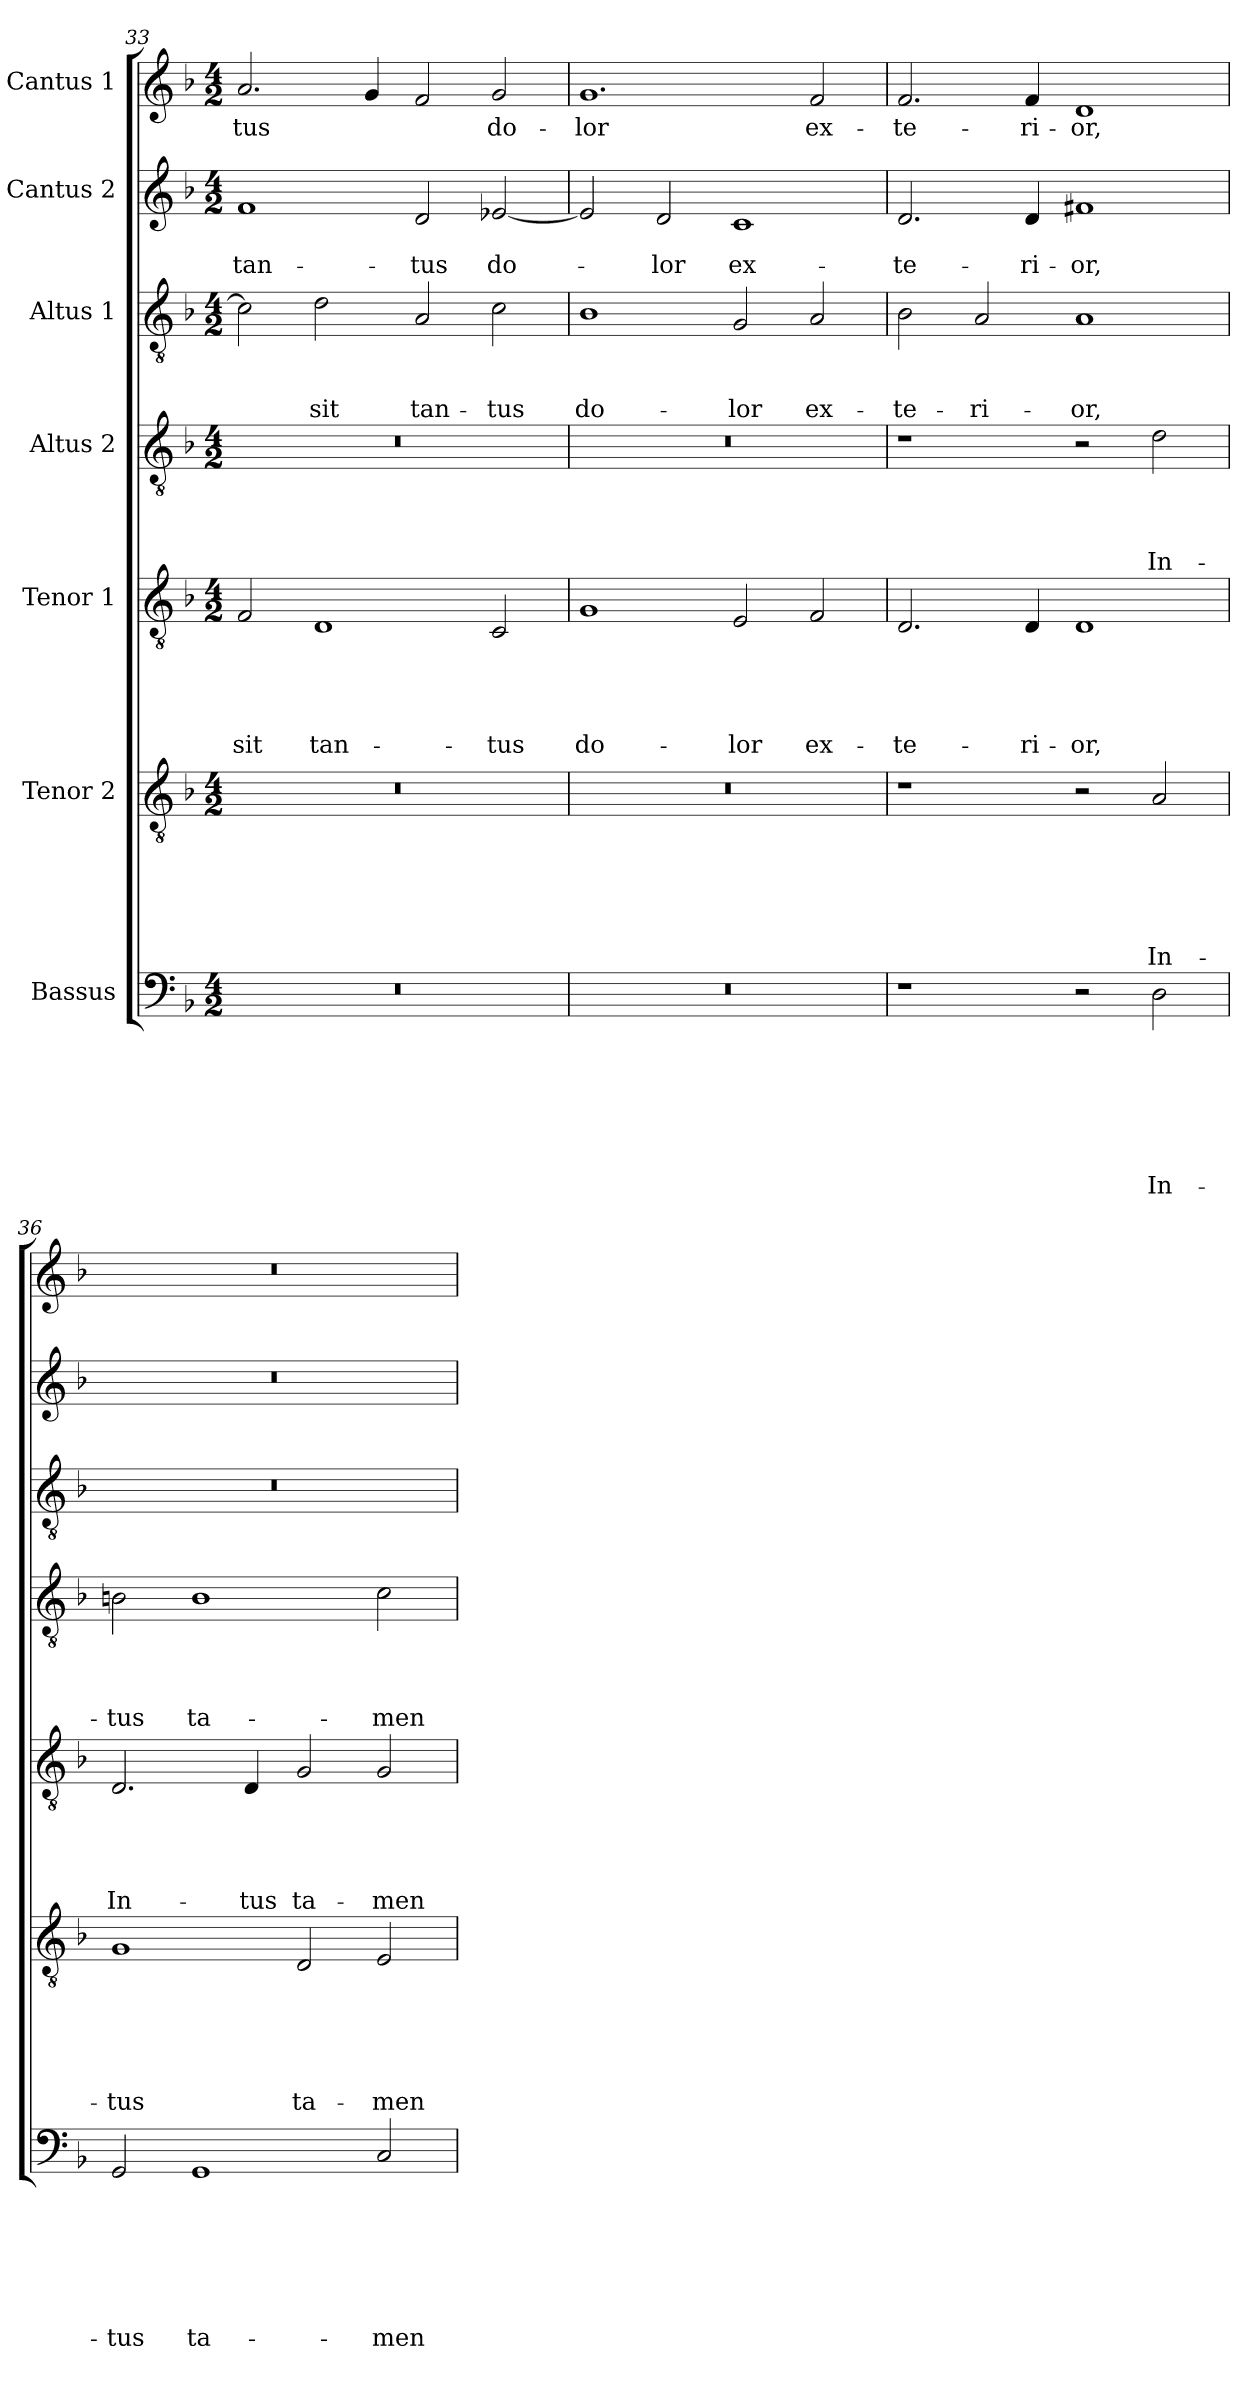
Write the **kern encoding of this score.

**kern	**text	**text	**text	**text	**text	**text	**text	**kern	**text	**text	**text	**text	**text	**text	**kern	**text	**text	**text	**text	**text	**kern	**text	**text	**text	**text	**kern	**text	**text	**text	**kern	**text	**text	**kern	**text
*part7	*part7	*part7	*part7	*part7	*part7	*part7	*part7	*part6	*part6	*part6	*part6	*part6	*part6	*part6	*part5	*part5	*part5	*part5	*part5	*part5	*part4	*part4	*part4	*part4	*part4	*part3	*part3	*part3	*part3	*part2	*part2	*part2	*part1	*part1
*staff7	*staff7	*staff7	*staff7	*staff7	*staff7	*staff7	*staff7	*staff6	*staff6	*staff6	*staff6	*staff6	*staff6	*staff6	*staff5	*staff5	*staff5	*staff5	*staff5	*staff5	*staff4	*staff4	*staff4	*staff4	*staff4	*staff3	*staff3	*staff3	*staff3	*staff2	*staff2	*staff2	*staff1	*staff1
*I"Bassus	*	*	*	*	*	*	*	*I"Tenor 2	*	*	*	*	*	*	*I"Tenor 1	*	*	*	*	*	*I"Altus 2	*	*	*	*	*I"Altus 1	*	*	*	*I"Cantus 2	*	*	*I"Cantus 1	*
*clefF4	*	*	*	*	*	*	*	*clefGv2	*	*	*	*	*	*	*clefGv2	*	*	*	*	*	*clefGv2	*	*	*	*	*clefGv2	*	*	*	*clefG2	*	*	*clefG2	*
*k[b-]	*	*	*	*	*	*	*	*k[b-]	*	*	*	*	*	*	*k[b-]	*	*	*	*	*	*k[b-]	*	*	*	*	*k[b-]	*	*	*	*k[b-]	*	*	*k[b-]	*
*d:	*	*	*	*	*	*	*	*d:	*	*	*	*	*	*	*d:	*	*	*	*	*	*d:	*	*	*	*	*d:	*	*	*	*d:	*	*	*d:	*
*M4/2	*	*	*	*	*	*	*	*M4/2	*	*	*	*	*	*	*M4/2	*	*	*	*	*	*M4/2	*	*	*	*	*M4/2	*	*	*	*M4/2	*	*	*M4/2	*
=33	=33	=33	=33	=33	=33	=33	=33	=33	=33	=33	=33	=33	=33	=33	=33	=33	=33	=33	=33	=33	=33	=33	=33	=33	=33	=33	=33	=33	=33	=33	=33	=33	=33	=33
!	!	!	!	!	!	!	!	!	!	!	!	!	!	!	!	!	!	!	!	!LO:LY:b	!	!	!	!	!	!	!	!	!	!	!	!LO:LY:b	!	!LO:LY:b
0r	.	.	.	.	.	.	.	0r	.	.	.	.	.	.	2F/	.	.	.	.	sit	0r	.	.	.	.	2c\]	.	.	.	1f	.	tan-	2.a/	-tus
!	!	!	!	!	!	!	!	!	!	!	!	!	!	!	!	!	!	!	!	!LO:LY:b	!	!	!	!	!	!	!	!	!LO:LY:b	!	!	!	!	!
.	.	.	.	.	.	.	.	.	.	.	.	.	.	.	1D	.	.	.	.	tan-	.	.	.	.	.	2d\	.	.	sit	.	.	.	.	.
.	.	.	.	.	.	.	.	.	.	.	.	.	.	.	.	.	.	.	.	.	.	.	.	.	.	.	.	.	.	.	.	.	4g/	.
!	!	!	!	!	!	!	!	!	!	!	!	!	!	!	!	!	!	!	!	!	!	!	!	!	!	!	!	!	!LO:LY:b	!	!	!LO:LY:b	!	!
.	.	.	.	.	.	.	.	.	.	.	.	.	.	.	.	.	.	.	.	.	.	.	.	.	.	2A/	.	.	tan-	2d/	.	-tus	2f/	.
!	!	!	!	!	!	!	!	!	!	!	!	!	!	!	!	!	!	!	!	!LO:LY:b	!	!	!	!	!	!	!	!	!LO:LY:b	!	!	!LO:LY:b	!	!LO:LY:b
.	.	.	.	.	.	.	.	.	.	.	.	.	.	.	2C/	.	.	.	.	-tus	.	.	.	.	.	2c\	.	.	-tus	[2e-X/	.	do-	2g/	do-
=34	=34	=34	=34	=34	=34	=34	=34	=34	=34	=34	=34	=34	=34	=34	=34	=34	=34	=34	=34	=34	=34	=34	=34	=34	=34	=34	=34	=34	=34	=34	=34	=34	=34	=34
!	!	!	!	!	!	!	!	!	!	!	!	!	!	!	!	!	!	!	!	!LO:LY:b	!	!	!	!	!	!	!	!	!LO:LY:b	!	!	!	!	!LO:LY:b
0r	.	.	.	.	.	.	.	0r	.	.	.	.	.	.	1G	.	.	.	.	do-	0r	.	.	.	.	1B-	.	.	do-	2e-/]	.	.	1.g	-lor
!	!	!	!	!	!	!	!	!	!	!	!	!	!	!	!	!	!	!	!	!	!	!	!	!	!	!	!	!	!	!	!	!LO:LY:b	!	!
.	.	.	.	.	.	.	.	.	.	.	.	.	.	.	.	.	.	.	.	.	.	.	.	.	.	.	.	.	.	2d/	.	-lor	.	.
!	!	!	!	!	!	!	!	!	!	!	!	!	!	!	!	!	!	!	!	!LO:LY:b	!	!	!	!	!	!	!	!	!LO:LY:b	!	!	!LO:LY:b	!	!
.	.	.	.	.	.	.	.	.	.	.	.	.	.	.	2E/	.	.	.	.	-lor	.	.	.	.	.	2G/	.	.	-lor	1c	.	ex-	.	.
!	!	!	!	!	!	!	!	!	!	!	!	!	!	!	!	!	!	!	!	!LO:LY:b	!	!	!	!	!	!	!	!	!LO:LY:b	!	!	!	!	!LO:LY:b
.	.	.	.	.	.	.	.	.	.	.	.	.	.	.	2F/	.	.	.	.	ex-	.	.	.	.	.	2A/	.	.	ex-	.	.	.	2f/	ex-
=35	=35	=35	=35	=35	=35	=35	=35	=35	=35	=35	=35	=35	=35	=35	=35	=35	=35	=35	=35	=35	=35	=35	=35	=35	=35	=35	=35	=35	=35	=35	=35	=35	=35	=35
!	!	!	!	!	!	!	!	!	!	!	!	!	!	!	!	!	!	!	!	!LO:LY:b	!	!	!	!	!	!	!	!	!LO:LY:b	!	!	!LO:LY:b	!	!LO:LY:b
1r	.	.	.	.	.	.	.	1r	.	.	.	.	.	.	2.D/	.	.	.	.	-te-	1r	.	.	.	.	2B-\	.	.	-te-	2.d/	.	-te-	2.f/	-te-
!	!	!	!	!	!	!	!	!	!	!	!	!	!	!	!	!	!	!	!	!	!	!	!	!	!	!	!	!	!LO:LY:b	!	!	!	!	!
.	.	.	.	.	.	.	.	.	.	.	.	.	.	.	.	.	.	.	.	.	.	.	.	.	.	2A/	.	.	-ri-	.	.	.	.	.
!	!	!	!	!	!	!	!	!	!	!	!	!	!	!	!	!	!	!	!	!LO:LY:b	!	!	!	!	!	!	!	!	!	!	!	!LO:LY:b	!	!LO:LY:b
.	.	.	.	.	.	.	.	.	.	.	.	.	.	.	4D/	.	.	.	.	-ri-	.	.	.	.	.	.	.	.	.	4d/	.	-ri-	4f/	-ri-
!	!	!	!	!	!	!	!	!	!	!	!	!	!	!	!	!	!	!	!	!LO:LY:b	!	!	!	!	!	!	!	!	!LO:LY:b	!	!	!LO:LY:b	!	!LO:LY:b
2r	.	.	.	.	.	.	.	2r	.	.	.	.	.	.	1D	.	.	.	.	-or,	2r	.	.	.	.	1A	.	.	-or,	1f#X	.	-or,	1d	-or,
!	!	!	!	!	!	!	!LO:LY:b	!	!	!	!	!	!	!LO:LY:b	!	!	!	!	!	!	!	!	!	!	!LO:LY:b	!	!	!	!	!	!	!	!	!
2D\	.	.	.	.	.	.	In-	2A/	.	.	.	.	.	In-	.	.	.	.	.	.	2d\	.	.	.	In-	.	.	.	.	.	.	.	.	.
!!LO:LB:g=z
=36	=36	=36	=36	=36	=36	=36	=36	=36	=36	=36	=36	=36	=36	=36	=36	=36	=36	=36	=36	=36	=36	=36	=36	=36	=36	=36	=36	=36	=36	=36	=36	=36	=36	=36
!	!	!	!	!	!	!	!LO:LY:b	!	!	!	!	!	!	!LO:LY:b	!	!	!	!	!	!LO:LY:b	!	!	!	!	!LO:LY:b	!	!	!	!	!	!	!	!	!
2GG/	.	.	.	.	.	.	-tus	1G	.	.	.	.	.	-tus	2.D/	.	.	.	.	In-	2Bn\	.	.	.	-tus	0r	.	.	.	0r	.	.	0r	.
!	!	!	!	!	!	!	!LO:LY:b	!	!	!	!	!	!	!	!	!	!	!	!	!	!	!	!	!	!LO:LY:b	!	!	!	!	!	!	!	!	!
1GG	.	.	.	.	.	.	ta-	.	.	.	.	.	.	.	.	.	.	.	.	.	1B	.	.	.	ta-	.	.	.	.	.	.	.	.	.
!	!	!	!	!	!	!	!	!	!	!	!	!	!	!	!	!	!	!	!	!LO:LY:b	!	!	!	!	!	!	!	!	!	!	!	!	!	!
.	.	.	.	.	.	.	.	.	.	.	.	.	.	.	4D/	.	.	.	.	-tus	.	.	.	.	.	.	.	.	.	.	.	.	.	.
!	!	!	!	!	!	!	!	!	!	!	!	!	!	!LO:LY:b	!	!	!	!	!	!LO:LY:b	!	!	!	!	!	!	!	!	!	!	!	!	!	!
.	.	.	.	.	.	.	.	2D/	.	.	.	.	.	ta-	2G/	.	.	.	.	ta-	.	.	.	.	.	.	.	.	.	.	.	.	.	.
!	!	!	!	!	!	!	!LO:LY:b	!	!	!	!	!	!	!LO:LY:b	!	!	!	!	!	!LO:LY:b	!	!	!	!	!LO:LY:b	!	!	!	!	!	!	!	!	!
2C/	.	.	.	.	.	.	-men	2E/	.	.	.	.	.	-men	2G/	.	.	.	.	-men	2c\	.	.	.	-men	.	.	.	.	.	.	.	.	.
=	=	=	=	=	=	=	=	=	=	=	=	=	=	=	=	=	=	=	=	=	=	=	=	=	=	=	=	=	=	=	=	=	=	=
*-	*-	*-	*-	*-	*-	*-	*-	*-	*-	*-	*-	*-	*-	*-	*-	*-	*-	*-	*-	*-	*-	*-	*-	*-	*-	*-	*-	*-	*-	*-	*-	*-	*-	*-
